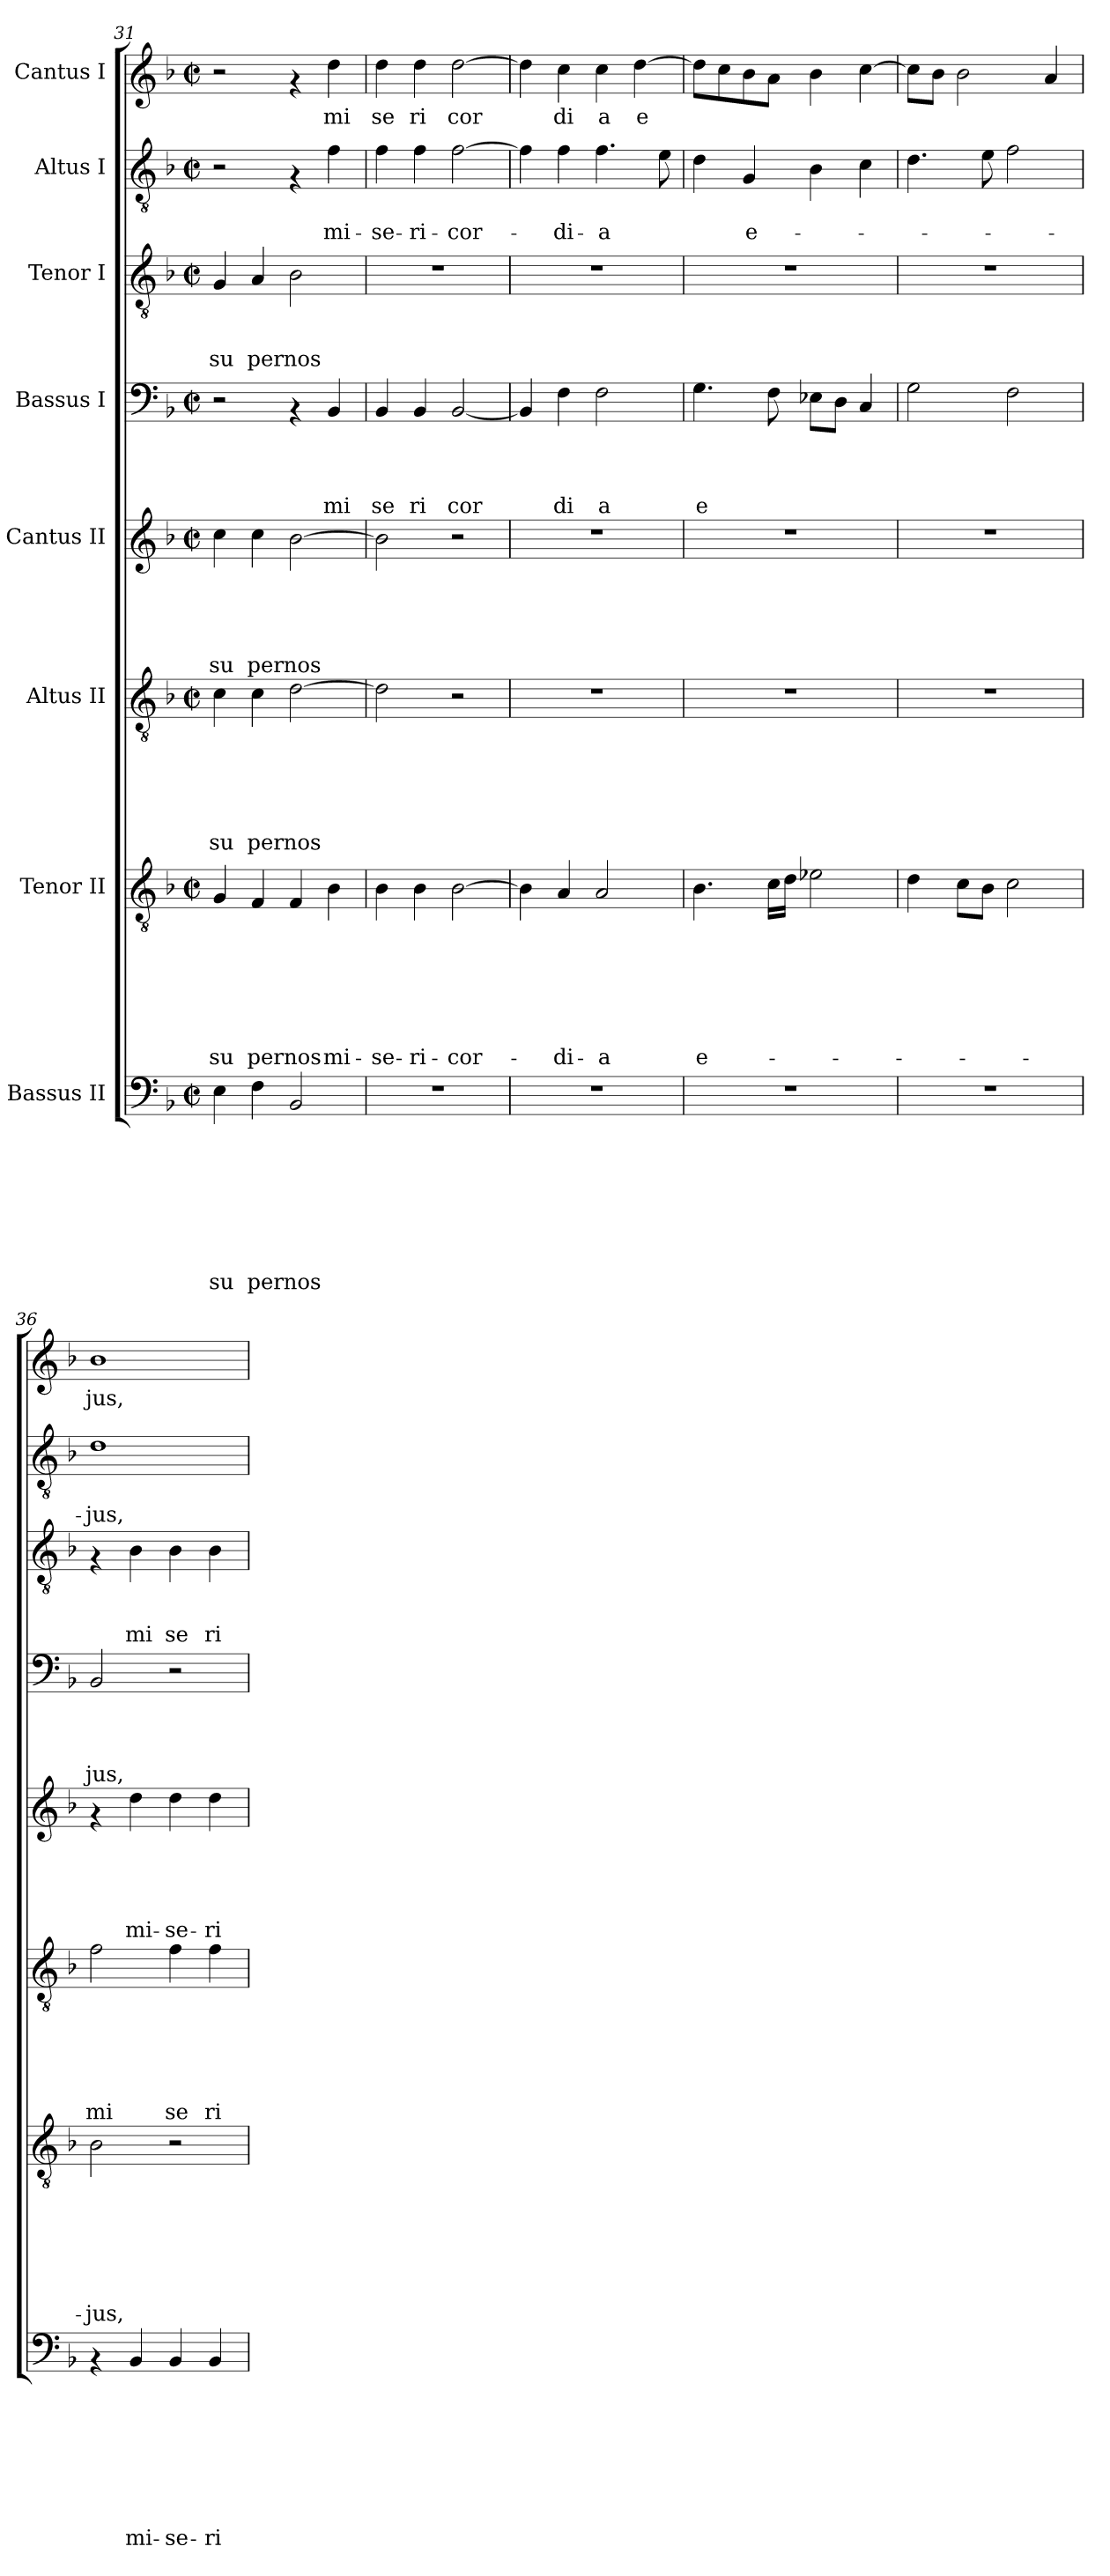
**kern	**text	**text	**text	**text	**text	**text	**text	**text	**kern	**text	**text	**text	**text	**text	**text	**text	**kern	**text	**text	**text	**text	**text	**text	**kern	**text	**text	**text	**text	**text	**kern	**text	**text	**text	**text	**kern	**text	**text	**text	**kern	**text	**text	**kern	**text
*part8	*part8	*part8	*part8	*part8	*part8	*part8	*part8	*part8	*part7	*part7	*part7	*part7	*part7	*part7	*part7	*part7	*part6	*part6	*part6	*part6	*part6	*part6	*part6	*part5	*part5	*part5	*part5	*part5	*part5	*part4	*part4	*part4	*part4	*part4	*part3	*part3	*part3	*part3	*part2	*part2	*part2	*part1	*part1
*staff8	*staff8	*staff8	*staff8	*staff8	*staff8	*staff8	*staff8	*staff8	*staff7	*staff7	*staff7	*staff7	*staff7	*staff7	*staff7	*staff7	*staff6	*staff6	*staff6	*staff6	*staff6	*staff6	*staff6	*staff5	*staff5	*staff5	*staff5	*staff5	*staff5	*staff4	*staff4	*staff4	*staff4	*staff4	*staff3	*staff3	*staff3	*staff3	*staff2	*staff2	*staff2	*staff1	*staff1
*I"Bassus II	*	*	*	*	*	*	*	*	*I"Tenor II	*	*	*	*	*	*	*	*I"Altus II	*	*	*	*	*	*	*I"Cantus II	*	*	*	*	*	*I"Bassus I	*	*	*	*	*I"Tenor I	*	*	*	*I"Altus I	*	*	*I"Cantus I	*
!!LO:PB:g=z
*clefF4	*	*	*	*	*	*	*	*	*clefGv2	*	*	*	*	*	*	*	*clefGv2	*	*	*	*	*	*	*clefG2	*	*	*	*	*	*clefF4	*	*	*	*	*clefGv2	*	*	*	*clefGv2	*	*	*clefG2	*
*k[b-]	*	*	*	*	*	*	*	*	*k[b-]	*	*	*	*	*	*	*	*k[b-]	*	*	*	*	*	*	*k[b-]	*	*	*	*	*	*k[b-]	*	*	*	*	*k[b-]	*	*	*	*k[b-]	*	*	*k[b-]	*
*F:	*	*	*	*	*	*	*	*	*F:	*	*	*	*	*	*	*	*F:	*	*	*	*	*	*	*F:	*	*	*	*	*	*F:	*	*	*	*	*F:	*	*	*	*F:	*	*	*F:	*
*M2/2	*	*	*	*	*	*	*	*	*M2/2	*	*	*	*	*	*	*	*M2/2	*	*	*	*	*	*	*M2/2	*	*	*	*	*	*M2/2	*	*	*	*	*M2/2	*	*	*	*M2/2	*	*	*M2/2	*
*met(c|)	*	*	*	*	*	*	*	*	*met(c|)	*	*	*	*	*	*	*	*met(c|)	*	*	*	*	*	*	*met(c|)	*	*	*	*	*	*met(c|)	*	*	*	*	*met(c|)	*	*	*	*met(c|)	*	*	*met(c|)	*
=31	=31	=31	=31	=31	=31	=31	=31	=31	=31	=31	=31	=31	=31	=31	=31	=31	=31	=31	=31	=31	=31	=31	=31	=31	=31	=31	=31	=31	=31	=31	=31	=31	=31	=31	=31	=31	=31	=31	=31	=31	=31	=31	=31
!	!	!	!	!	!	!	!	!LO:LY:b	!	!	!	!	!	!	!	!LO:LY:b	!	!	!	!	!	!	!LO:LY:b	!	!	!	!	!	!LO:LY:b	!	!	!	!	!	!	!	!	!LO:LY:b	!	!	!	!	!
4E\	.	.	.	.	.	.	.	su	4G/	.	.	.	.	.	.	su	4c\	.	.	.	.	.	su	4cc\	.	.	.	.	su	2r	.	.	.	.	4G/	.	.	su	2r	.	.	2r	.
!	!	!	!	!	!	!	!	!LO:LY:b	!	!	!	!	!	!	!	!LO:LY:b	!	!	!	!	!	!	!LO:LY:b	!	!	!	!	!	!LO:LY:b	!	!	!	!	!	!	!	!	!LO:LY:b	!	!	!	!	!
4F\	.	.	.	.	.	.	.	per	4F/	.	.	.	.	.	.	pernos	4c\	.	.	.	.	.	per	4cc\	.	.	.	.	per	.	.	.	.	.	4A/	.	.	per	.	.	.	.	.
!	!	!	!	!	!	!	!	!LO:LY:b	!	!	!	!	!	!	!	!	!	!	!	!	!	!	!LO:LY:b	!	!	!	!	!	!LO:LY:b	!	!	!	!	!	!	!	!	!LO:LY:b	!	!	!	!	!
2BB-/	.	.	.	.	.	.	.	nos	4F/	.	.	.	.	.	.	.	[>2d\	.	.	.	.	.	nos	[>2b-\	.	.	.	.	nos	4rAA	.	.	.	.	2B-\	.	.	nos	4rF	.	.	4rf	.
!	!	!	!	!	!	!	!	!	!	!	!	!	!	!	!	!LO:LY:b	!	!	!	!	!	!	!	!	!	!	!	!	!	!	!	!	!	!LO:LY:b	!	!	!	!	!	!	!LO:LY:b	!	!LO:LY:b
.	.	.	.	.	.	.	.	.	4B-\	.	.	.	.	.	.	mi-	.	.	.	.	.	.	.	.	.	.	.	.	.	4BB-/	.	.	.	mi	.	.	.	.	4f\	.	mi-	4dd\	mi
=32	=32	=32	=32	=32	=32	=32	=32	=32	=32	=32	=32	=32	=32	=32	=32	=32	=32	=32	=32	=32	=32	=32	=32	=32	=32	=32	=32	=32	=32	=32	=32	=32	=32	=32	=32	=32	=32	=32	=32	=32	=32	=32	=32
!	!	!	!	!	!	!	!	!	!	!	!	!	!	!	!	!LO:LY:b	!	!	!	!	!	!	!	!	!	!	!	!	!	!	!	!	!	!LO:LY:b	!	!	!	!	!	!	!LO:LY:b	!	!LO:LY:b
1r	.	.	.	.	.	.	.	.	4B-\	.	.	.	.	.	.	-se-	2d\]	.	.	.	.	.	.	2b-\]	.	.	.	.	.	4BB-/	.	.	.	se	1r	.	.	.	4f\	.	-se-	4dd\	se
!	!	!	!	!	!	!	!	!	!	!	!	!	!	!	!	!LO:LY:b	!	!	!	!	!	!	!	!	!	!	!	!	!	!	!	!	!	!LO:LY:b	!	!	!	!	!	!	!LO:LY:b	!	!LO:LY:b
.	.	.	.	.	.	.	.	.	4B-\	.	.	.	.	.	.	-ri-	.	.	.	.	.	.	.	.	.	.	.	.	.	4BB-/	.	.	.	ri	.	.	.	.	4f\	.	-ri-	4dd\	ri
!	!	!	!	!	!	!	!	!	!	!	!	!	!	!	!	!LO:LY:b	!	!	!	!	!	!	!	!	!	!	!	!	!	!	!	!	!	!LO:LY:b	!	!	!	!	!	!	!LO:LY:b	!	!LO:LY:b
.	.	.	.	.	.	.	.	.	[>2B-\	.	.	.	.	.	.	-cor-	2r	.	.	.	.	.	.	2r	.	.	.	.	.	[<2BB-/	.	.	.	cor	.	.	.	.	[>2f\	.	-cor-	[>2dd\	cor
=33	=33	=33	=33	=33	=33	=33	=33	=33	=33	=33	=33	=33	=33	=33	=33	=33	=33	=33	=33	=33	=33	=33	=33	=33	=33	=33	=33	=33	=33	=33	=33	=33	=33	=33	=33	=33	=33	=33	=33	=33	=33	=33	=33
1r	.	.	.	.	.	.	.	.	4B-\]	.	.	.	.	.	.	.	1r	.	.	.	.	.	.	1r	.	.	.	.	.	4BB-/]	.	.	.	.	1r	.	.	.	4f\]	.	.	4dd\]	.
!	!	!	!	!	!	!	!	!	!	!	!	!	!	!	!	!LO:LY:b	!	!	!	!	!	!	!	!	!	!	!	!	!	!	!	!	!	!LO:LY:b	!	!	!	!	!	!	!LO:LY:b	!	!LO:LY:b
.	.	.	.	.	.	.	.	.	4A/	.	.	.	.	.	.	-di-	.	.	.	.	.	.	.	.	.	.	.	.	.	4F\	.	.	.	di	.	.	.	.	4f\	.	-di-	4cc\	di
!	!	!	!	!	!	!	!	!	!	!	!	!	!	!	!	!LO:LY:b	!	!	!	!	!	!	!	!	!	!	!	!	!	!	!	!	!	!LO:LY:b	!	!	!	!	!	!	!LO:LY:b	!	!LO:LY:b
.	.	.	.	.	.	.	.	.	2A/	.	.	.	.	.	.	-a	.	.	.	.	.	.	.	.	.	.	.	.	.	2F\	.	.	.	a	.	.	.	.	4.f\	.	-a	4cc\	a
!	!	!	!	!	!	!	!	!	!	!	!	!	!	!	!	!	!	!	!	!	!	!	!	!	!	!	!	!	!	!	!	!	!	!	!	!	!	!	!	!	!	!	!LO:LY:b
.	.	.	.	.	.	.	.	.	.	.	.	.	.	.	.	.	.	.	.	.	.	.	.	.	.	.	.	.	.	.	.	.	.	.	.	.	.	.	.	.	.	[>4dd\	e
.	.	.	.	.	.	.	.	.	.	.	.	.	.	.	.	.	.	.	.	.	.	.	.	.	.	.	.	.	.	.	.	.	.	.	.	.	.	.	8e\	.	.	.	.
=34	=34	=34	=34	=34	=34	=34	=34	=34	=34	=34	=34	=34	=34	=34	=34	=34	=34	=34	=34	=34	=34	=34	=34	=34	=34	=34	=34	=34	=34	=34	=34	=34	=34	=34	=34	=34	=34	=34	=34	=34	=34	=34	=34
!	!	!	!	!	!	!	!	!	!	!	!	!	!	!	!	!LO:LY:b	!	!	!	!	!	!	!	!	!	!	!	!	!	!	!	!	!	!LO:LY:b	!	!	!	!	!	!	!	!	!
1r	.	.	.	.	.	.	.	.	4.B-\	.	.	.	.	.	.	e-	1r	.	.	.	.	.	.	1r	.	.	.	.	.	4.G\	.	.	.	e	1r	.	.	.	4d\	.	.	8dd\L]	.
.	.	.	.	.	.	.	.	.	.	.	.	.	.	.	.	.	.	.	.	.	.	.	.	.	.	.	.	.	.	.	.	.	.	.	.	.	.	.	.	.	.	8cc\	.
!	!	!	!	!	!	!	!	!	!	!	!	!	!	!	!	!	!	!	!	!	!	!	!	!	!	!	!	!	!	!	!	!	!	!	!	!	!	!	!	!	!LO:LY:b	!	!
.	.	.	.	.	.	.	.	.	.	.	.	.	.	.	.	.	.	.	.	.	.	.	.	.	.	.	.	.	.	.	.	.	.	.	.	.	.	.	4G/	.	e-	8b-\	.
.	.	.	.	.	.	.	.	.	16c\LL	.	.	.	.	.	.	.	.	.	.	.	.	.	.	.	.	.	.	.	.	8F\	.	.	.	.	.	.	.	.	.	.	.	8a\J	.
.	.	.	.	.	.	.	.	.	16d\JJ	.	.	.	.	.	.	.	.	.	.	.	.	.	.	.	.	.	.	.	.	.	.	.	.	.	.	.	.	.	.	.	.	.	.
.	.	.	.	.	.	.	.	.	2e-X\	.	.	.	.	.	.	.	.	.	.	.	.	.	.	.	.	.	.	.	.	8E-X\L	.	.	.	.	.	.	.	.	4B-\	.	.	4b-\	.
.	.	.	.	.	.	.	.	.	.	.	.	.	.	.	.	.	.	.	.	.	.	.	.	.	.	.	.	.	.	8D\J	.	.	.	.	.	.	.	.	.	.	.	.	.
.	.	.	.	.	.	.	.	.	.	.	.	.	.	.	.	.	.	.	.	.	.	.	.	.	.	.	.	.	.	4C/	.	.	.	.	.	.	.	.	4c\	.	.	[>4cc\	.
=35	=35	=35	=35	=35	=35	=35	=35	=35	=35	=35	=35	=35	=35	=35	=35	=35	=35	=35	=35	=35	=35	=35	=35	=35	=35	=35	=35	=35	=35	=35	=35	=35	=35	=35	=35	=35	=35	=35	=35	=35	=35	=35	=35
1r	.	.	.	.	.	.	.	.	4d\	.	.	.	.	.	.	.	1r	.	.	.	.	.	.	1r	.	.	.	.	.	2G\	.	.	.	.	1r	.	.	.	4.d\	.	.	8cc\L]	.
.	.	.	.	.	.	.	.	.	.	.	.	.	.	.	.	.	.	.	.	.	.	.	.	.	.	.	.	.	.	.	.	.	.	.	.	.	.	.	.	.	.	8b-\J	.
.	.	.	.	.	.	.	.	.	8c\L	.	.	.	.	.	.	.	.	.	.	.	.	.	.	.	.	.	.	.	.	.	.	.	.	.	.	.	.	.	.	.	.	2b-\	.
.	.	.	.	.	.	.	.	.	8B-\J	.	.	.	.	.	.	.	.	.	.	.	.	.	.	.	.	.	.	.	.	.	.	.	.	.	.	.	.	.	8e\	.	.	.	.
.	.	.	.	.	.	.	.	.	2c\	.	.	.	.	.	.	.	.	.	.	.	.	.	.	.	.	.	.	.	.	2F\	.	.	.	.	.	.	.	.	2f\	.	.	.	.
.	.	.	.	.	.	.	.	.	.	.	.	.	.	.	.	.	.	.	.	.	.	.	.	.	.	.	.	.	.	.	.	.	.	.	.	.	.	.	.	.	.	4a/	.
=36	=36	=36	=36	=36	=36	=36	=36	=36	=36	=36	=36	=36	=36	=36	=36	=36	=36	=36	=36	=36	=36	=36	=36	=36	=36	=36	=36	=36	=36	=36	=36	=36	=36	=36	=36	=36	=36	=36	=36	=36	=36	=36	=36
!	!	!	!	!	!	!	!	!	!	!	!	!	!	!	!	!LO:LY:b	!	!	!	!	!	!	!LO:LY:b	!	!	!	!	!	!	!	!	!	!	!LO:LY:b	!	!	!	!	!	!	!LO:LY:b	!	!LO:LY:b
4rAA	.	.	.	.	.	.	.	.	2B-\	.	.	.	.	.	.	-jus,	2f\	.	.	.	.	.	mi	4rf	.	.	.	.	.	2BB-/	.	.	.	jus,	4rF	.	.	.	1d	.	-jus,	1b-	jus,
!	!	!	!	!	!	!	!	!LO:LY:b	!	!	!	!	!	!	!	!	!	!	!	!	!	!	!	!	!	!	!	!	!LO:LY:b	!	!	!	!	!	!	!	!	!LO:LY:b	!	!	!	!	!
4BB-/	.	.	.	.	.	.	.	mi-	.	.	.	.	.	.	.	.	.	.	.	.	.	.	.	4dd\	.	.	.	.	mi-	.	.	.	.	.	4B-\	.	.	mi	.	.	.	.	.
!	!	!	!	!	!	!	!	!LO:LY:b	!	!	!	!	!	!	!	!	!	!	!	!	!	!	!LO:LY:b	!	!	!	!	!	!LO:LY:b	!	!	!	!	!	!	!	!	!LO:LY:b	!	!	!	!	!
4BB-/	.	.	.	.	.	.	.	-se-	2r	.	.	.	.	.	.	.	4f\	.	.	.	.	.	se	4dd\	.	.	.	.	-se-	2r	.	.	.	.	4B-\	.	.	se	.	.	.	.	.
!	!	!	!	!	!	!	!	!LO:LY:b	!	!	!	!	!	!	!	!	!	!	!	!	!	!	!LO:LY:b	!	!	!	!	!	!LO:LY:b	!	!	!	!	!	!	!	!	!LO:LY:b	!	!	!	!	!
4BB-/	.	.	.	.	.	.	.	-ri-	.	.	.	.	.	.	.	.	4f\	.	.	.	.	.	ri	4dd\	.	.	.	.	-ri-	.	.	.	.	.	4B-\	.	.	ri	.	.	.	.	.
=	=	=	=	=	=	=	=	=	=	=	=	=	=	=	=	=	=	=	=	=	=	=	=	=	=	=	=	=	=	=	=	=	=	=	=	=	=	=	=	=	=	=	=
*-	*-	*-	*-	*-	*-	*-	*-	*-	*-	*-	*-	*-	*-	*-	*-	*-	*-	*-	*-	*-	*-	*-	*-	*-	*-	*-	*-	*-	*-	*-	*-	*-	*-	*-	*-	*-	*-	*-	*-	*-	*-	*-	*-
